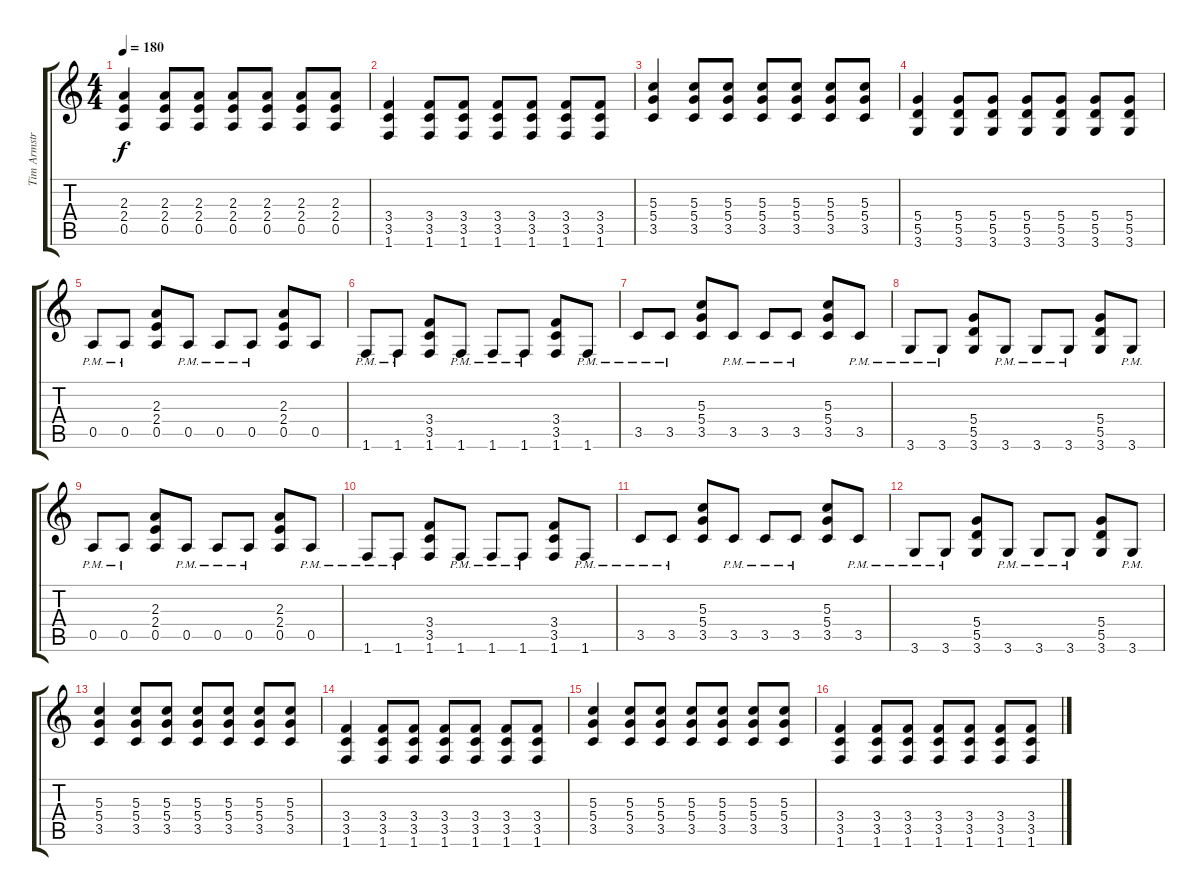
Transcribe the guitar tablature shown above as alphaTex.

\track ("Tim Armstrong" "Tim Armstr") {instrument distortionguitar}
\staff {score tabs}
\tuning (E4 B3 G3 D3 A2 E2) {hide}
\ts (4 4)
\tempo 180
\clef g2
\ks c
(2.3 2.4 0.5).4{dy f volume 8} (2.3 2.4 0.5).8 (2.3 2.4 0.5).8 (2.3 2.4 0.5).8 (2.3 2.4 0.5).8 (2.3 2.4 0.5).8 (2.3 2.4 0.5).8 |
(3.4 3.5 1.6).4 (3.4 3.5 1.6).8 (3.4 3.5 1.6).8 (3.4 3.5 1.6).8 (3.4 3.5 1.6).8 (3.4 3.5 1.6).8 (3.4 3.5 1.6).8 |
(5.3 5.4 3.5).4 (5.3 5.4 3.5).8 (5.3 5.4 3.5).8 (5.3 5.4 3.5).8 (5.3 5.4 3.5).8 (5.3 5.4 3.5).8 (5.3 5.4 3.5).8 |
(5.4 5.5 3.6).4 (5.4 5.5 3.6).8 (5.4 5.5 3.6).8 (5.4 5.5 3.6).8 (5.4 5.5 3.6).8 (5.4 5.5 3.6).8 (5.4 5.5 3.6).8 |
0.5{pm}.8 0.5{pm}.8 (2.3 2.4 0.5).8 0.5{pm}.8 0.5{pm}.8 0.5{pm}.8 (2.3 2.4 0.5).8 0.5.8 |
1.6{pm}.8 1.6{pm}.8 (3.4 3.5 1.6).8 1.6{pm}.8 1.6{pm}.8 1.6{pm}.8 (3.4 3.5 1.6).8 1.6{pm}.8 |
3.5{pm}.8 3.5{pm}.8 (5.3 5.4 3.5).8 3.5{pm}.8 3.5{pm}.8 3.5{pm}.8 (5.3 5.4 3.5).8 3.5{pm}.8 |
3.6{pm}.8 3.6{pm}.8 (5.4 5.5 3.6).8 3.6{pm}.8 3.6{pm}.8 3.6{pm}.8 (5.4 5.5 3.6).8 3.6{pm}.8 |
0.5{pm}.8 0.5{pm}.8 (2.3 2.4 0.5).8 0.5{pm}.8 0.5{pm}.8 0.5{pm}.8 (2.3 2.4 0.5).8 0.5{pm}.8 |
1.6{pm}.8 1.6{pm}.8 (3.4 3.5 1.6).8 1.6{pm}.8 1.6{pm}.8 1.6{pm}.8 (3.4 3.5 1.6).8 1.6{pm}.8 |
3.5{pm}.8 3.5{pm}.8 (5.3 5.4 3.5).8 3.5{pm}.8 3.5{pm}.8 3.5{pm}.8 (5.3 5.4 3.5).8 3.5{pm}.8 |
3.6{pm}.8 3.6{pm}.8 (5.4 5.5 3.6).8 3.6{pm}.8 3.6{pm}.8 3.6{pm}.8 (5.4 5.5 3.6).8 3.6{pm}.8 |
(5.3 5.4 3.5).4 (5.3 5.4 3.5).8 (5.3 5.4 3.5).8 (5.3 5.4 3.5).8 (5.3 5.4 3.5).8 (5.3 5.4 3.5).8 (5.3 5.4 3.5).8 |
(3.4 3.5 1.6).4 (3.4 3.5 1.6).8 (3.4 3.5 1.6).8 (3.4 3.5 1.6).8 (3.4 3.5 1.6).8 (3.4 3.5 1.6).8 (3.4 3.5 1.6).8 |
(5.3 5.4 3.5).4 (5.3 5.4 3.5).8 (5.3 5.4 3.5).8 (5.3 5.4 3.5).8 (5.3 5.4 3.5).8 (5.3 5.4 3.5).8 (5.3 5.4 3.5).8 |
(3.4 3.5 1.6).4 (3.4 3.5 1.6).8 (3.4 3.5 1.6).8 (3.4 3.5 1.6).8 (3.4 3.5 1.6).8 (3.4 3.5 1.6).8 (3.4 3.5 1.6).8
